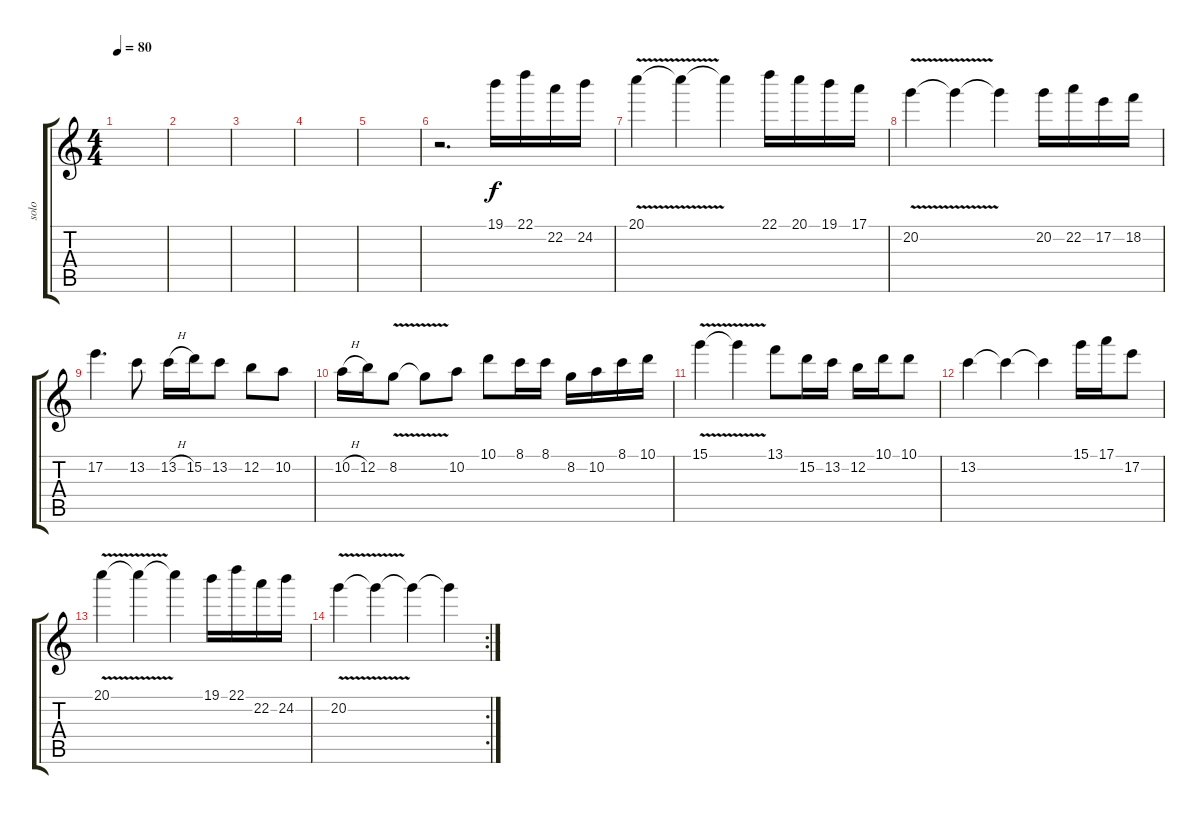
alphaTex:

\track ("solo" "solo") {instrument distortionguitar}
\staff {score tabs}
\tuning (E4 B3 G3 D3 A2 E2) {hide}
\ts (4 4)
\tempo 80
\clef g2
\ks c
|
|
|
|
|
r.2{d} 19.1.16 22.1.16 22.2.16 24.2.16 |
20.1{v}.4 20.1{t}.4 20.1{t}.4 22.1.16 20.1.16 19.1.16 17.1.16 |
20.2{v}.4 20.2{t}.4 20.2{t}.4 20.2.16 22.2.16 17.2.16 18.2.16 |
17.2.4{d} 13.2.8 13.2{h}.16 15.2.16 13.2.8 12.2.8 10.2.8 |
10.2{h}.16 12.2.16 8.2{v}.8 8.2{t}.8 10.2.8 10.1.8 8.1.16 8.1.16 8.2.16 10.2.16 8.1.16 10.1.16 |
15.1{v}.4 15.1{t}.4 13.1.8 15.2.16 13.2.16 12.2.16 10.1.16 10.1.8 |
13.2.4 13.2{t}.4 13.2{t}.4 15.1.16 17.1.16 17.2.8 |
20.1{v}.4 20.1{t}.4 20.1{t}.4 19.1.16 22.1.16 22.2.16 24.2.16 |
\rc 2
20.2{v}.4 20.2{t}.4 20.2{t}.4 20.2{t}.4
